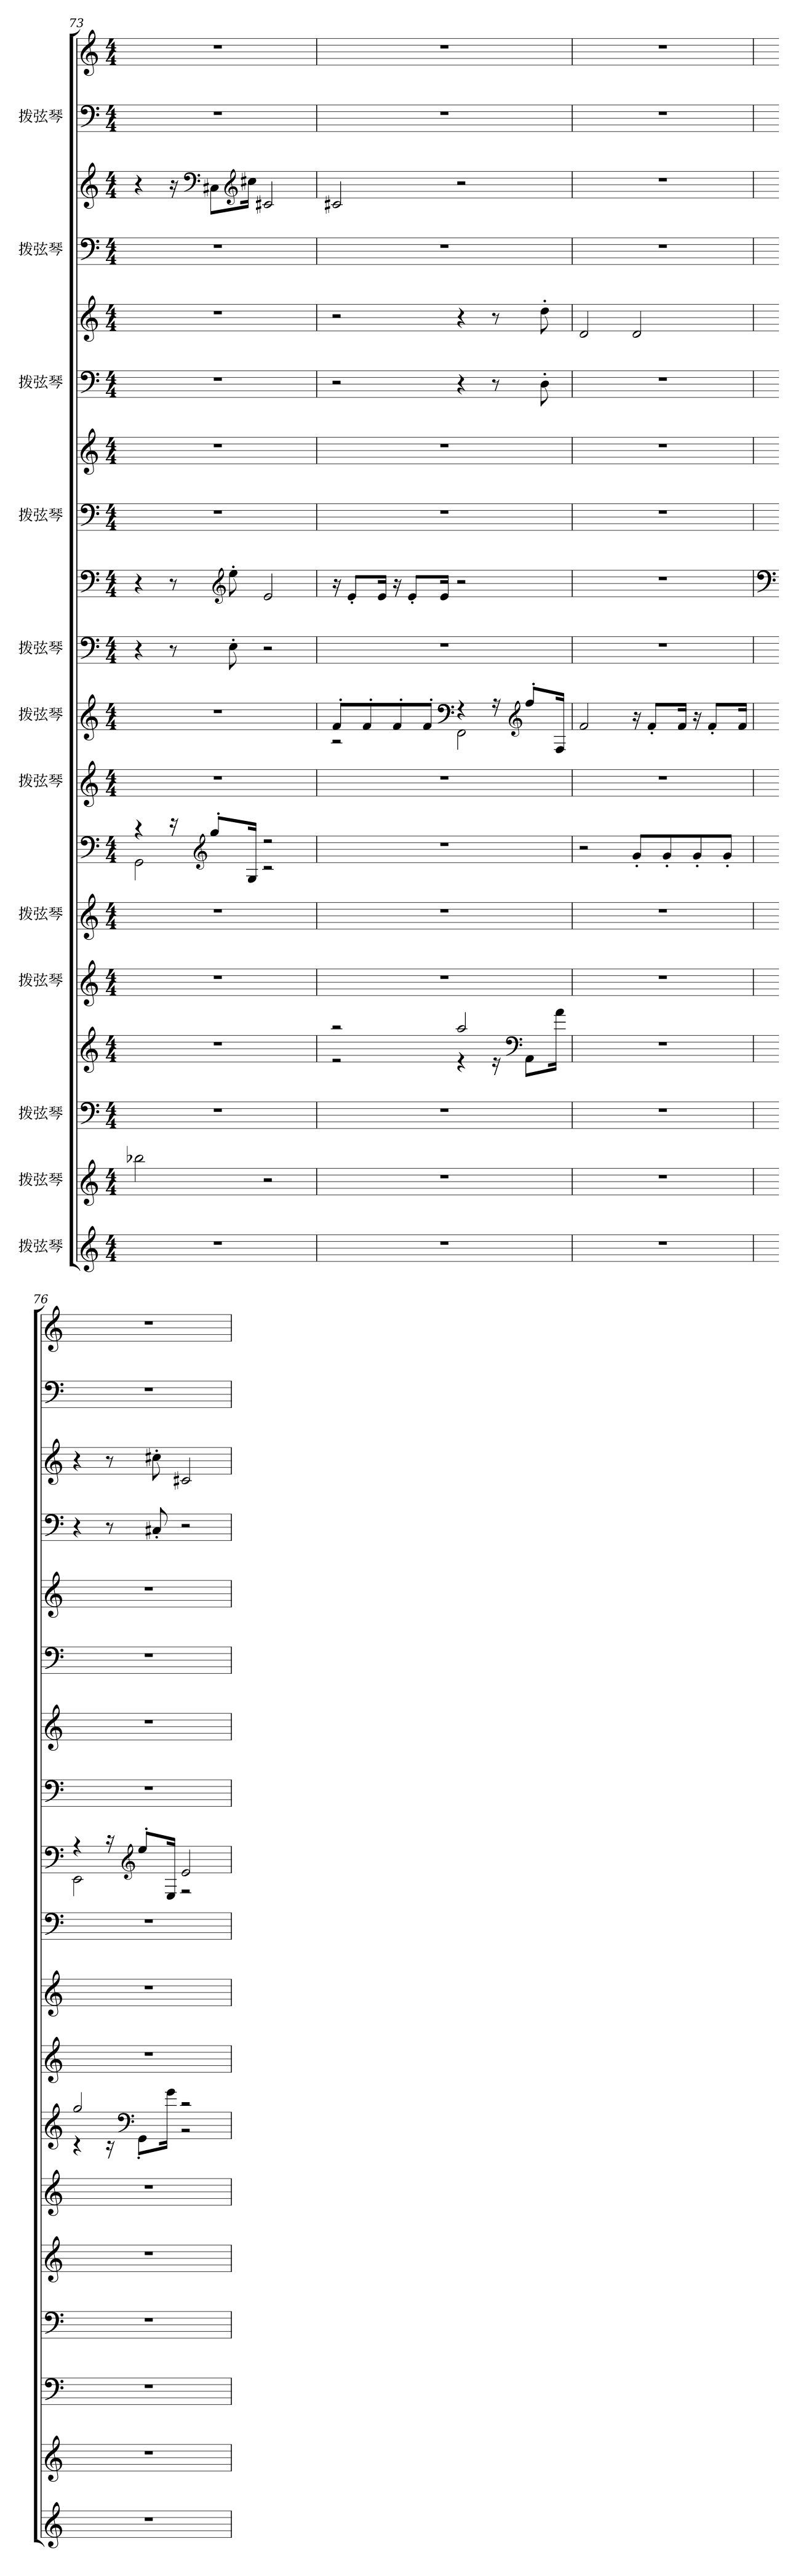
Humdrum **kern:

**kern	**kern	**kern	**kern	**kern	**kern	**kern	**kern	**kern	**kern	**kern	**kern	**kern	**kern	**kern	**kern	**kern	**kern	**kern
*part12	*part11	*part10	*part10	*part9	*part8	*part8	*part7	*part6	*part5	*part5	*part4	*part4	*part3	*part3	*part2	*part2	*part1	*part1
*staff19	*staff18	*staff17	*staff16	*staff15	*staff14	*staff13	*staff12	*staff11	*staff10	*staff9	*staff8	*staff7	*staff6	*staff5	*staff4	*staff3	*staff2	*staff1
*I"拨弦琴	*I"拨弦琴	*I"拨弦琴	*	*I"拨弦琴	*I"拨弦琴	*	*I"拨弦琴	*I"拨弦琴	*I"拨弦琴	*	*I"拨弦琴	*	*I"拨弦琴	*	*I"拨弦琴	*	*I"拨弦琴	*
*clefG2	*clefG2	*clefF4	*clefG2	*clefG2	*clefG2	*clefF4	*clefG2	*clefG2	*clefF4	*clefF4	*clefF4	*clefG2	*clefF4	*clefG2	*clefF4	*clefG2	*clefF4	*clefG2
*k[]	*k[]	*k[]	*k[]	*k[]	*k[]	*k[]	*k[]	*k[]	*k[]	*k[]	*k[]	*k[]	*k[]	*k[]	*k[]	*k[]	*k[]	*k[]
*M4/4	*M4/4	*M4/4	*M4/4	*M4/4	*M4/4	*M4/4	*M4/4	*M4/4	*M4/4	*M4/4	*M4/4	*M4/4	*M4/4	*M4/4	*M4/4	*M4/4	*M4/4	*M4/4
=73	=73	=73	=73	=73	=73	=73	=73	=73	=73	=73	=73	=73	=73	=73	=73	=73	=73	=73
*	*	*	*	*	*	*^	*	*	*	*	*	*	*	*	*	*	*	*
1r	2bb-X\	1r	1r	1r	1r	4r	2GG\	1r	1r	4r	4r	1r	1r	1r	1r	1r	4r	1r	1r
.	.	.	.	.	.	16r	.	.	.	8r	8r	.	.	.	.	.	16r	.	.
*	*	*	*	*	*	*clefG2	*	*	*	*	*	*	*	*	*	*	*clefF4	*	*
.	.	.	.	.	.	8gg'/L	.	.	.	.	.	.	.	.	.	.	8C#X\L	.	.
*	*	*	*	*	*	*	*	*	*	*	*clefG2	*	*	*	*	*	*	*	*
.	.	.	.	.	.	.	.	.	.	8E'\	8ee'\	.	.	.	.	.	.	.	.
*	*	*	*	*	*	*	*	*	*	*	*	*	*	*	*	*	*clefG2	*	*
.	.	.	.	.	.	16G/Jk	.	.	.	.	.	.	.	.	.	.	16cc#X\Jk	.	.
.	2r	.	.	.	.	2r	2r	.	.	2r	2e/	.	.	.	.	.	2c#X/	.	.
*	*	*	*	*	*	*v	*v	*	*	*	*	*	*	*	*	*	*	*	*
=74	=74	=74	=74	=74	=74	=74	=74	=74	=74	=74	=74	=74	=74	=74	=74	=74	=74	=74
*	*	*	*^	*	*	*	*	*^	*	*	*	*	*	*	*	*	*	*
1r	1r	1r	2r	2r	1r	1r	1r	1r	8f'/L	2r	1r	16r	1r	1r	2r	2r	1r	2c#X/	1r	1r
.	.	.	.	.	.	.	.	.	.	.	.	8e'/L	.	.	.	.	.	.	.	.
.	.	.	.	.	.	.	.	.	8f'/	.	.	.	.	.	.	.	.	.	.	.
.	.	.	.	.	.	.	.	.	.	.	.	16e/Jk	.	.	.	.	.	.	.	.
.	.	.	.	.	.	.	.	.	8f'/	.	.	16r	.	.	.	.	.	.	.	.
.	.	.	.	.	.	.	.	.	.	.	.	8e'/L	.	.	.	.	.	.	.	.
.	.	.	.	.	.	.	.	.	8f'/J	.	.	.	.	.	.	.	.	.	.	.
.	.	.	.	.	.	.	.	.	.	.	.	16e/Jk	.	.	.	.	.	.	.	.
*	*	*	*	*	*	*	*	*	*clefF4	*	*	*	*	*	*	*	*	*	*	*
.	.	.	2aa/	4r	.	.	.	.	4r	2FF\	.	2r	.	.	4r	4r	.	2r	.	.
.	.	.	.	16r	.	.	.	.	16r	.	.	.	.	.	8r	8r	.	.	.	.
*	*	*	*clefF4	*	*	*	*	*	*clefG2	*	*	*	*	*	*	*	*	*	*	*
.	.	.	.	8AA\L	.	.	.	.	8ff'/L	.	.	.	.	.	.	.	.	.	.	.
.	.	.	.	.	.	.	.	.	.	.	.	.	.	.	8D'\	8dd'\	.	.	.	.
.	.	.	.	16a\Jk	.	.	.	.	16F/Jk	.	.	.	.	.	.	.	.	.	.	.
*	*	*	*v	*v	*	*	*	*	*v	*v	*	*	*	*	*	*	*	*	*	*
!!LO:PB:g=z
=75	=75	=75	=75	=75	=75	=75	=75	=75	=75	=75	=75	=75	=75	=75	=75	=75	=75	=75
1r	1r	1r	1r	1r	1r	2r	1r	2f/	1r	1r	1r	1r	1r	2d/	1r	1r	1r	1r
.	.	.	.	.	.	8g'/L	.	16r	.	.	.	.	.	2d/	.	.	.	.
.	.	.	.	.	.	.	.	8f'/L	.	.	.	.	.	.	.	.	.	.
.	.	.	.	.	.	8g'/	.	.	.	.	.	.	.	.	.	.	.	.
.	.	.	.	.	.	.	.	16f/Jk	.	.	.	.	.	.	.	.	.	.
.	.	.	.	.	.	8g'/	.	16r	.	.	.	.	.	.	.	.	.	.
.	.	.	.	.	.	.	.	8f'/L	.	.	.	.	.	.	.	.	.	.
.	.	.	.	.	.	8g'/J	.	.	.	.	.	.	.	.	.	.	.	.
.	.	.	.	.	.	.	.	16f/Jk	.	.	.	.	.	.	.	.	.	.
=76	=76	=76	=76	=76	=76	=76	=76	=76	=76	=76	=76	=76	=76	=76	=76	=76	=76	=76
*	*	*	*	*	*	*	*	*	*	*clefF4	*	*	*	*	*	*	*	*
*	*	*	*	*	*	*^	*	*	*	*^	*	*	*	*	*	*	*	*
1r	1r	1r	1r	1r	1r	2gg/	4r	1r	1r	1r	4r	2EE\	1r	1r	1r	1r	4r	4r	1r	1r
.	.	.	.	.	.	.	16r	.	.	.	16r	.	.	.	.	.	8r	8r	.	.
*	*	*	*	*	*	*clefF4	*	*	*	*	*clefG2	*	*	*	*	*	*	*	*	*
.	.	.	.	.	.	.	8GG'\L	.	.	.	8ee'/L	.	.	.	.	.	.	.	.	.
.	.	.	.	.	.	.	.	.	.	.	.	.	.	.	.	.	8C#X'/	8cc#X'\	.	.
.	.	.	.	.	.	.	16g\Jk	.	.	.	16E/Jk	.	.	.	.	.	.	.	.	.
.	.	.	.	.	.	2r	2r	.	.	.	2e/	2r	.	.	.	.	2r	2c#X/	.	.
*	*	*	*	*	*	*v	*v	*	*	*	*v	*v	*	*	*	*	*	*	*	*
=	=	=	=	=	=	=	=	=	=	=	=	=	=	=	=	=	=	=
*-	*-	*-	*-	*-	*-	*-	*-	*-	*-	*-	*-	*-	*-	*-	*-	*-	*-	*-
